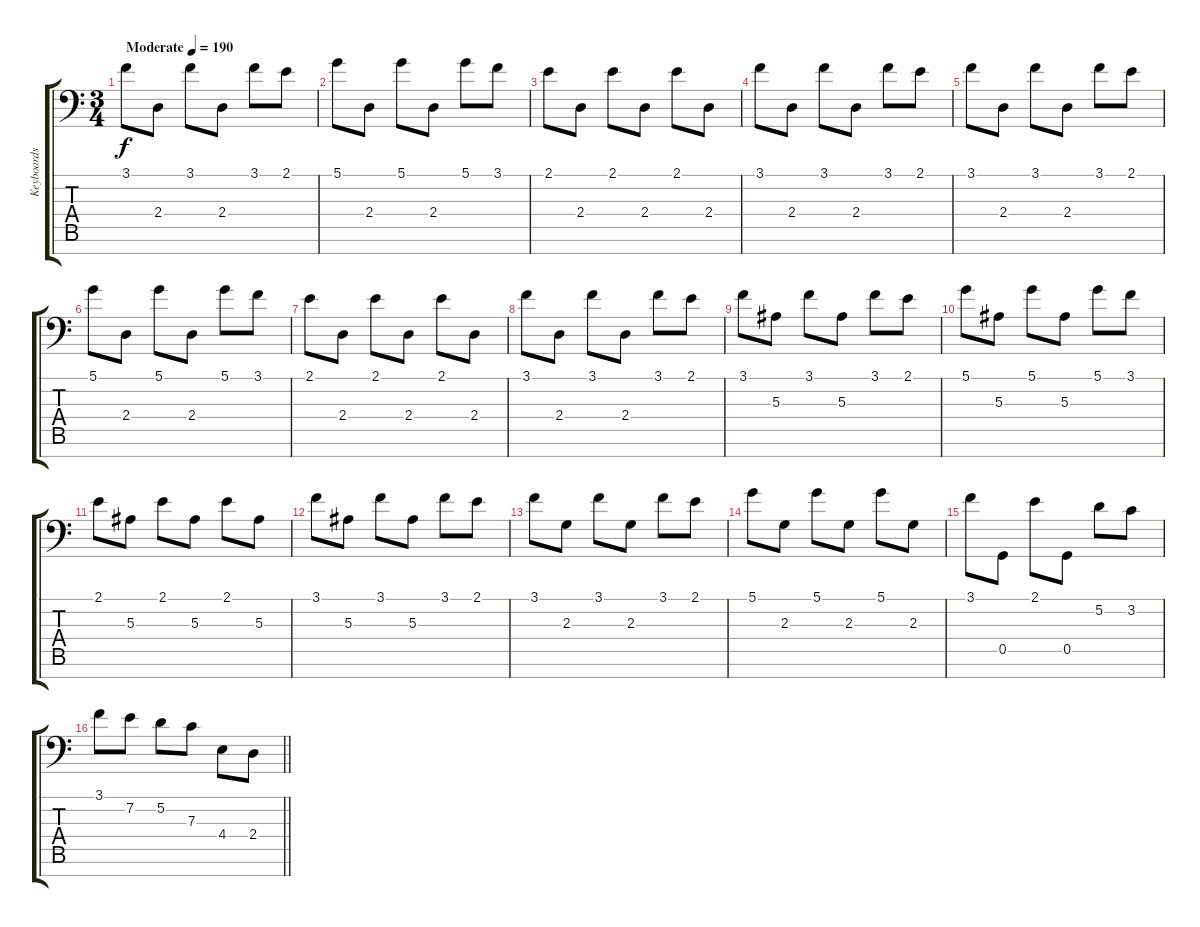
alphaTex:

\track ("Keyboards" "Keyboards") {instrument churchorgan}
\staff {score tabs}
\tuning (D4 A3 F3 C3 G2 D2 A1) {hide}
\ts (3 4)
\tempo (190 "Moderate")
\clef f4
\ks c
3.1.8{dy f instrument churchorgan} 2.4.8 3.1.8 2.4.8 3.1.8 2.1.8 |
5.1.8 2.4.8 5.1.8 2.4.8 5.1.8 3.1.8 |
2.1.8 2.4.8 2.1.8 2.4.8 2.1.8 2.4.8 |
3.1.8 2.4.8 3.1.8 2.4.8 3.1.8 2.1.8 |
3.1.8 2.4.8 3.1.8 2.4.8 3.1.8 2.1.8 |
5.1.8 2.4.8 5.1.8 2.4.8 5.1.8 3.1.8 |
2.1.8 2.4.8 2.1.8 2.4.8 2.1.8 2.4.8 |
3.1.8 2.4.8 3.1.8 2.4.8 3.1.8 2.1.8 |
3.1.8 5.3.8 3.1.8 5.3.8 3.1.8 2.1.8 |
5.1.8 5.3.8 5.1.8 5.3.8 5.1.8 3.1.8 |
2.1.8 5.3.8 2.1.8 5.3.8 2.1.8 5.3.8 |
3.1.8 5.3.8 3.1.8 5.3.8 3.1.8 2.1.8 |
3.1.8 2.3.8 3.1.8 2.3.8 3.1.8 2.1.8 |
5.1.8 2.3.8 5.1.8 2.3.8 5.1.8 2.3.8 |
3.1.8 0.5.8 2.1.8 0.5.8 5.2.8 3.2.8 |
\barLineRight lightlight
3.1.8 7.2.8 5.2.8 7.3.8 4.4.8 2.4.8
